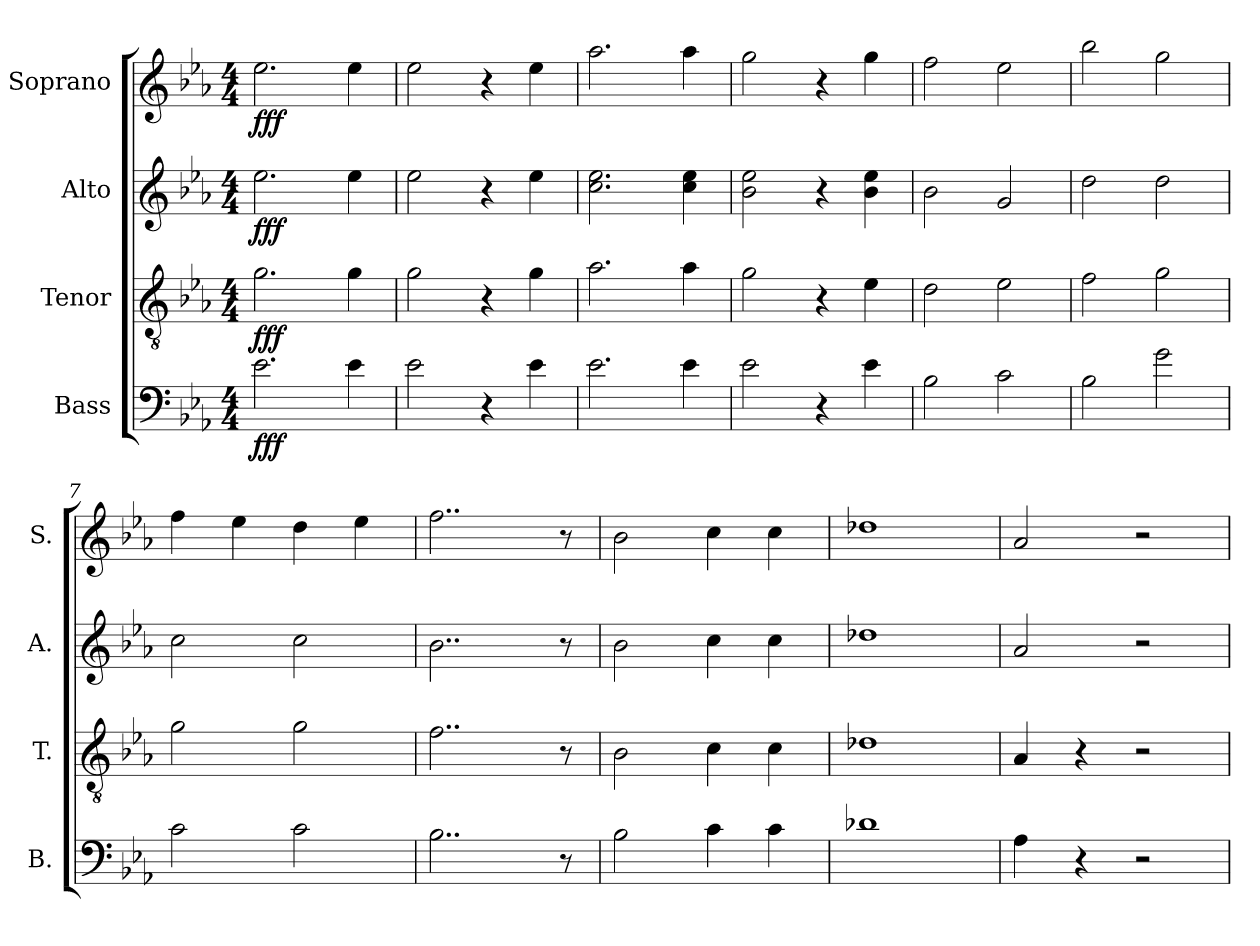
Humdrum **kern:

**kern	**dynam	**kern	**dynam	**kern	**dynam	**kern	**dynam
*part4	*part4	*part3	*part3	*part2	*part2	*part1	*part1
*staff4	*staff4	*staff3	*staff3	*staff2	*staff2	*staff1	*staff1
*I"Bass	*	*I"Tenor	*	*I"Alto	*	*I"Soprano	*
*I'B.	*	*I'T.	*	*I'A.	*	*I'S.	*
*clefF4	*	*clefGv2	*	*clefG2	*	*clefG2	*
*k[b-e-a-]	*	*k[b-e-a-]	*	*k[b-e-a-]	*	*k[b-e-a-]	*
*M4/4	*	*M4/4	*	*M4/4	*	*M4/4	*
*MM80	*	*MM80	*	*MM80	*	*MM80	*
=1	=1	=1	=1	=1	=1	=1	=1
!	!LO:DY:b	!	!LO:DY:b	!	!LO:DY:b	!	!LO:DY:b
2.e-\	fff	2.g\	fff	2.ee-\	fff	2.ee-\	fff
4e-\	.	4g\	.	4ee-\	.	4ee-\	.
=2	=2	=2	=2	=2	=2	=2	=2
2e-\	.	2g\	.	2ee-\	.	2ee-\	.
4r	.	4r	.	4r	.	4r	.
4e-\	.	4g\	.	4ee-\	.	4ee-\	.
=3	=3	=3	=3	=3	=3	=3	=3
2.e-\	.	2.a-\	.	2.cc\ 2.ee-\	.	2.aa-\	.
4e-\	.	4a-\	.	4cc\ 4ee-\	.	4aa-\	.
=4	=4	=4	=4	=4	=4	=4	=4
2e-\	.	2g\	.	2b-\ 2ee-\	.	2gg\	.
4r	.	4r	.	4r	.	4r	.
4e-\	.	4e-\	.	4b-\ 4ee-\	.	4gg\	.
=5	=5	=5	=5	=5	=5	=5	=5
2B-\	.	2d\	.	2b-\	.	2ff\	.
2c\	.	2e-\	.	2g/	.	2ee-\	.
=6	=6	=6	=6	=6	=6	=6	=6
2B-\	.	2f\	.	2dd\	.	2bb-\	.
2g\	.	2g\	.	2dd\	.	2gg\	.
=7	=7	=7	=7	=7	=7	=7	=7
2c\	.	2g\	.	2cc\	.	4ff\	.
.	.	.	.	.	.	4ee-\	.
2c\	.	2g\	.	2cc\	.	4dd\	.
.	.	.	.	.	.	4ee-\	.
=8	=8	=8	=8	=8	=8	=8	=8
2..B-\	.	2..f\	.	2..b-\	.	2..ff\	.
8r	.	8r	.	8r	.	8r	.
=9	=9	=9	=9	=9	=9	=9	=9
2B-\	.	2B-\	.	2b-\	.	2b-\	.
4c\	.	4c\	.	4cc\	.	4cc\	.
4c\	.	4c\	.	4cc\	.	4cc\	.
=10	=10	=10	=10	=10	=10	=10	=10
1d-X	.	1d-X	.	1dd-X	.	1dd-X	.
=11	=11	=11	=11	=11	=11	=11	=11
4A-\	.	4A-/	.	2a-/	.	2a-/	.
4r	.	4r	.	.	.	.	.
2r	.	2r	.	2r	.	2r	.
=	=	=	=	=	=	=	=
*-	*-	*-	*-	*-	*-	*-	*-
